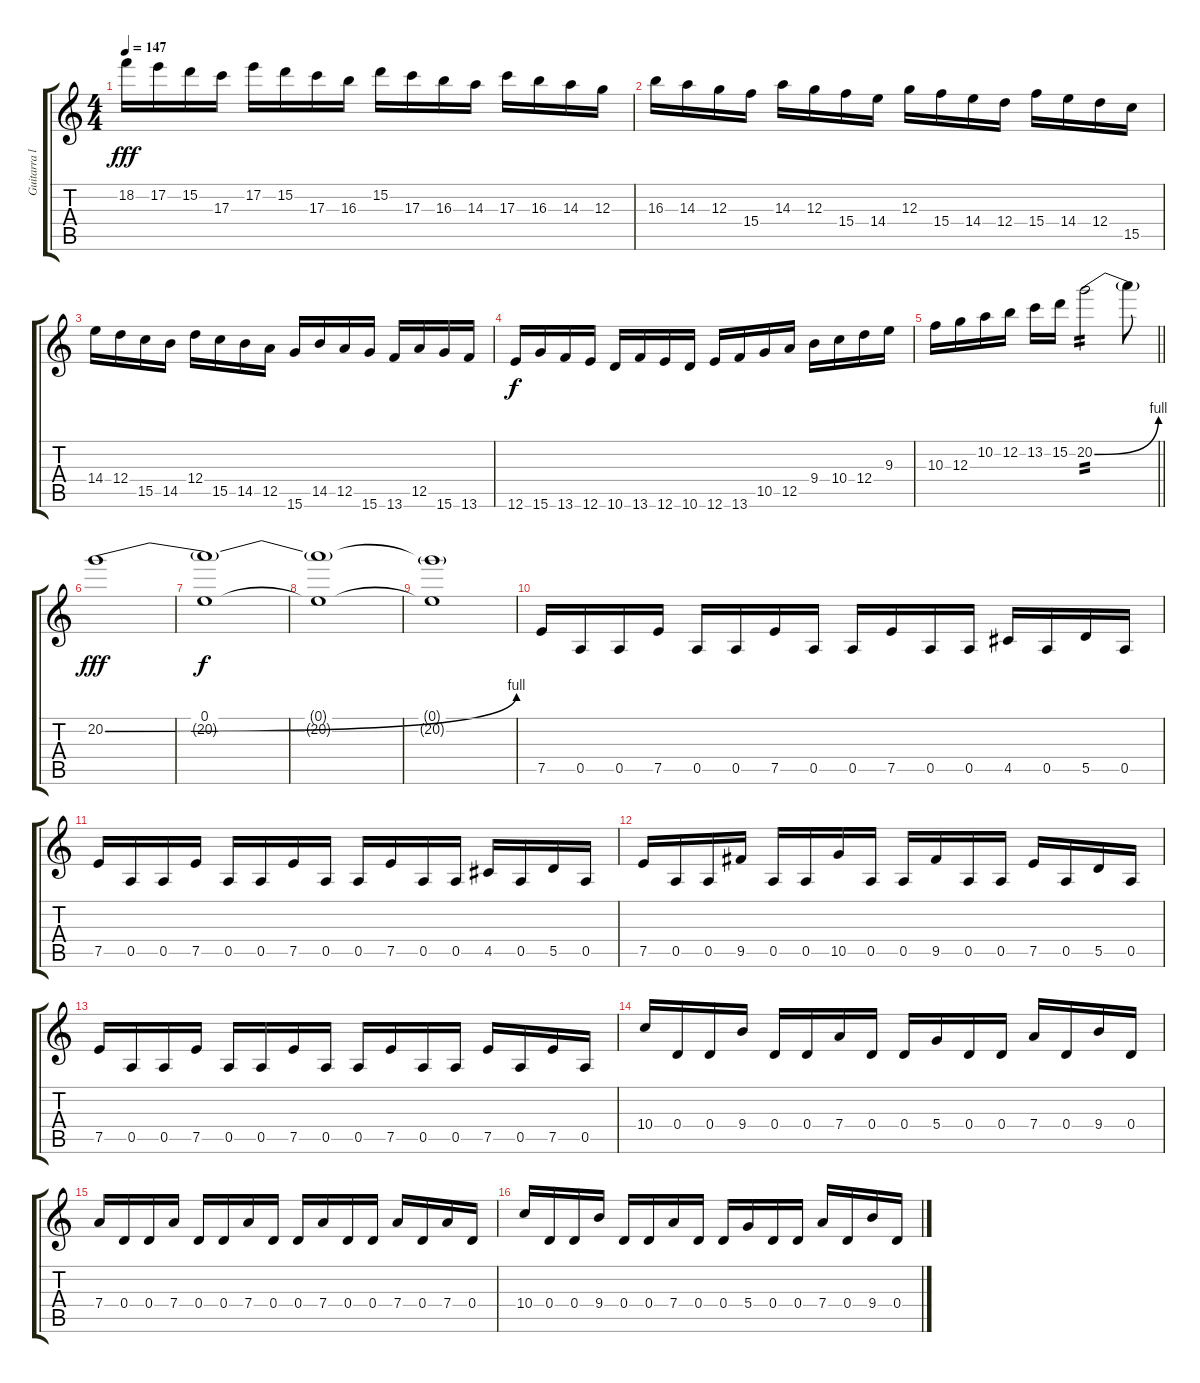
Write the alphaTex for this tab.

\track ("Guitarra lider" "Guitarra l") {instrument distortionguitar}
\staff {score tabs}
\tuning (E4 B3 G3 D3 A2 E2) {hide}
\ts (4 4)
\tempo 147
\clef g2
\ks c
18.2.16{dy fff} 17.2.16 15.2.16 17.3.16 17.2.16 15.2.16 17.3.16 16.3.16 15.2.16 17.3.16 16.3.16 14.3.16 17.3.16 16.3.16 14.3.16 12.3.16 |
16.3.16 14.3.16 12.3.16 15.4.16 14.3.16 12.3.16 15.4.16 14.4.16 12.3.16 15.4.16 14.4.16 12.4.16 15.4.16 14.4.16 12.4.16 15.5.16 |
14.4.16 12.4.16 15.5.16 14.5.16 12.4.16 15.5.16 14.5.16 12.5.16 15.6.16 14.5.16 12.5.16 15.6.16 13.6.16 12.5.16 15.6.16 13.6.16 |
12.6.16{dy f} 15.6.16 13.6.16 12.6.16 10.6.16 13.6.16 12.6.16 10.6.16 12.6.16 13.6.16 10.5.16 12.5.16 9.4.16 10.4.16 12.4.16 9.3.16 |
\barLineRight lightlight
10.3.16 12.3.16 10.2.16 12.2.16 13.2.16 15.2.16 20.2{be (bend 0 0 60 4)}.2{tp 2} 20.2{t}.8 |
\section ("" "")
20.2{be (bend 0 0 60 4)}.1{dy fff volume 0} |
(0.1 20.2{t}).1{dy f} |
(0.1{t} 20.2{t}).1 |
(0.1{t} 20.2{t}).1 |
7.5.16{volume 13 instrument distortionguitar} 0.5.16 0.5.16 7.5.16 0.5.16 0.5.16 7.5.16 0.5.16 0.5.16 7.5.16 0.5.16 0.5.16 4.5.16 0.5.16 5.5.16 0.5.16 |
7.5.16 0.5.16 0.5.16 7.5.16 0.5.16 0.5.16 7.5.16 0.5.16 0.5.16 7.5.16 0.5.16 0.5.16 4.5.16 0.5.16 5.5.16 0.5.16 |
7.5.16 0.5.16 0.5.16 9.5.16 0.5.16 0.5.16 10.5.16 0.5.16 0.5.16 9.5.16 0.5.16 0.5.16 7.5.16 0.5.16 5.5.16 0.5.16 |
7.5.16 0.5.16 0.5.16 7.5.16 0.5.16 0.5.16 7.5.16 0.5.16 0.5.16 7.5.16 0.5.16 0.5.16 7.5.16 0.5.16 7.5.16 0.5.16 |
10.4.16 0.4.16 0.4.16 9.4.16 0.4.16 0.4.16 7.4.16 0.4.16 0.4.16 5.4.16 0.4.16 0.4.16 7.4.16 0.4.16 9.4.16 0.4.16 |
7.4.16 0.4.16 0.4.16 7.4.16 0.4.16 0.4.16 7.4.16 0.4.16 0.4.16 7.4.16 0.4.16 0.4.16 7.4.16 0.4.16 7.4.16 0.4.16 |
10.4.16 0.4.16 0.4.16 9.4.16 0.4.16 0.4.16 7.4.16 0.4.16 0.4.16 5.4.16 0.4.16 0.4.16 7.4.16 0.4.16 9.4.16 0.4.16
